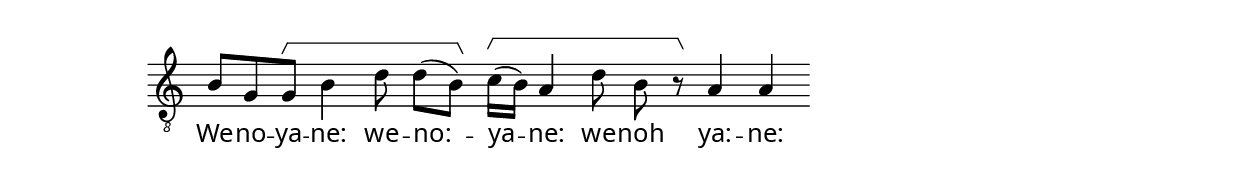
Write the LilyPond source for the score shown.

\version "2.22"
\include "music-fragment.ly"
{ 
    \clef "treble_8"
    \time 9/4
    b8[ g8 g8]\NB b4 d'8 d'8[( b8)]\endNB c'16([\NB b16)] a4 d'8 b8 r8\endNB a4 a4
}
\addlyrics{ 
    We -- no -- ya -- ne: 
    we -- no: -- ya -- ne: 
    we -- noh ya: -- ne:
}
